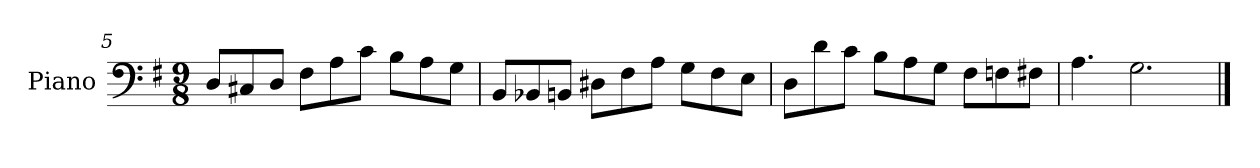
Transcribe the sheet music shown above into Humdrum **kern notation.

**kern
*part1
*staff1
*I"Piano
*I'Pno.
*clefF4
*k[f#]
*M9/8
=5
8D/L
8C#X/
8D/J
8F#\L
8A\
8c\J
8B\L
8A\
8G\J
!!LO:LB:g=z
=6
8BB/L
8BB-X/
8BBn/J
8D#X\L
8F#\
8A\J
8G\L
8F#\
8E\J
=7
8D\L
8d\
8c\J
8B\L
8A\
8G\J
8F#\L
8Fn\
8F#X\J
=8
4.A\
2.G\
==
*-
